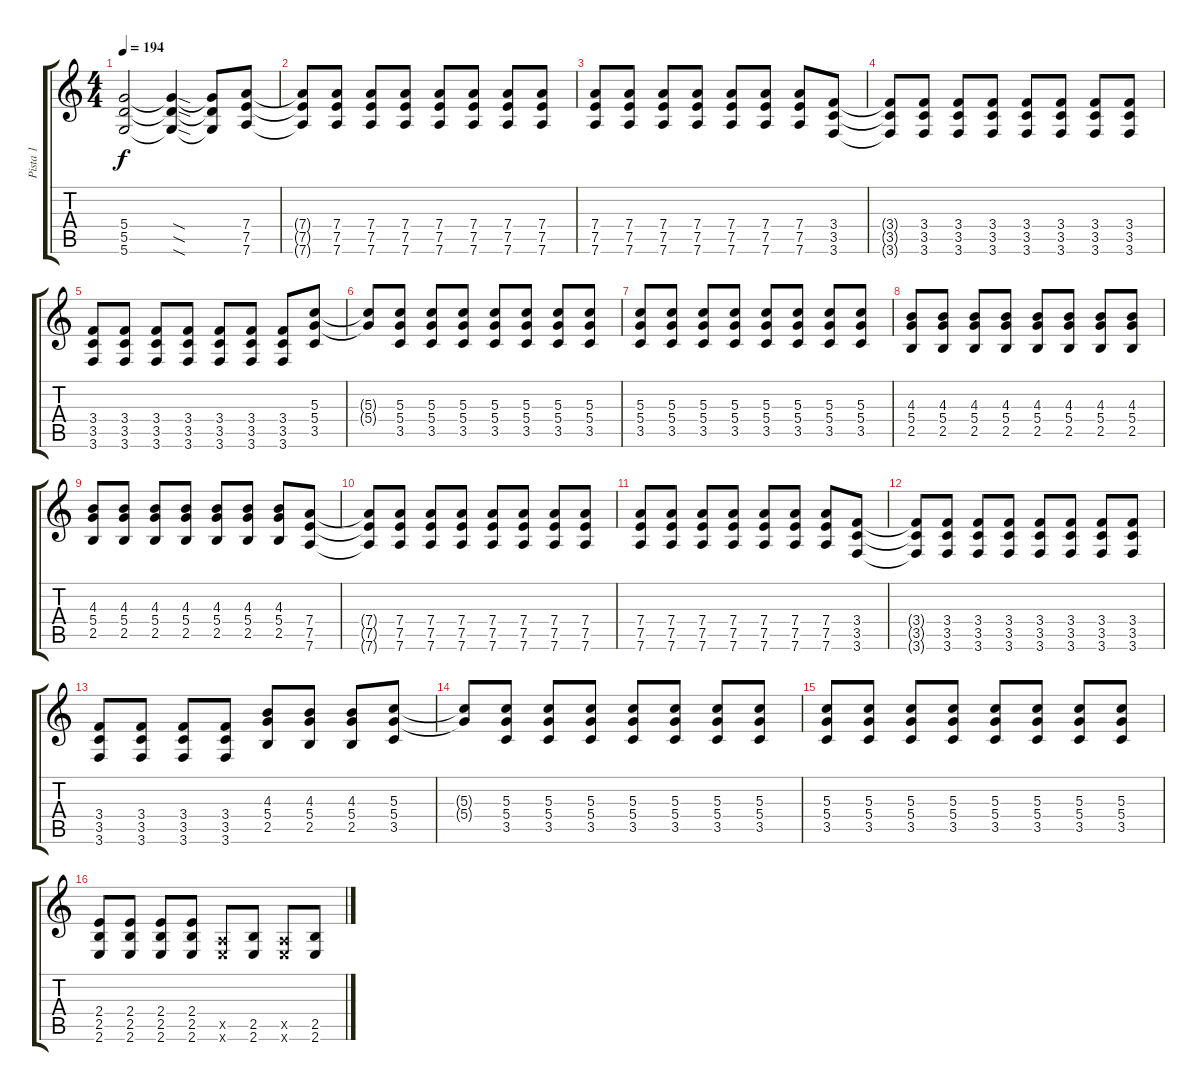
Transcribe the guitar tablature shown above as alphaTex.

\track ("Pista 1" "Pista 1") {instrument distortionguitar}
\staff {score tabs}
\tuning (E4 B3 G3 D3 A2 D2) {hide}
\ts (4 4)
\tempo 194
\clef g2
\ks c
(5.4 5.5 5.6).2{dy f} (5.4{sod t} 5.5{sod t} 5.6{sod t}).4 (5.4{t} 5.5{t} 5.6{t}).8 (7.4 7.5 7.6).8 |
(7.4{t} 7.5{t} 7.6{t}).8 (7.4 7.5 7.6).8 (7.4 7.5 7.6).8 (7.4 7.5 7.6).8 (7.4 7.5 7.6).8 (7.4 7.5 7.6).8 (7.4 7.5 7.6).8 (7.4 7.5 7.6).8 |
(7.4 7.5 7.6).8 (7.4 7.5 7.6).8 (7.4 7.5 7.6).8 (7.4 7.5 7.6).8 (7.4 7.5 7.6).8 (7.4 7.5 7.6).8 (7.4 7.5 7.6).8 (3.4 3.5 3.6).8 |
(3.4{t} 3.5{t} 3.6{t}).8 (3.4 3.5 3.6).8 (3.4 3.5 3.6).8 (3.4 3.5 3.6).8 (3.4 3.5 3.6).8 (3.4 3.5 3.6).8 (3.4 3.5 3.6).8 (3.4 3.5 3.6).8 |
(3.4 3.5 3.6).8 (3.4 3.5 3.6).8 (3.4 3.5 3.6).8 (3.4 3.5 3.6).8 (3.4 3.5 3.6).8 (3.4 3.5 3.6).8 (3.4 3.5 3.6).8 (5.3 5.4 3.5).8 |
(5.3{t} 5.4{t}).8 (5.3 5.4 3.5).8 (5.3 5.4 3.5).8 (5.3 5.4 3.5).8 (5.3 5.4 3.5).8 (5.3 5.4 3.5).8 (5.3 5.4 3.5).8 (5.3 5.4 3.5).8 |
(5.3 5.4 3.5).8 (5.3 5.4 3.5).8 (5.3 5.4 3.5).8 (5.3 5.4 3.5).8 (5.3 5.4 3.5).8 (5.3 5.4 3.5).8 (5.3 5.4 3.5).8 (5.3 5.4 3.5).8 |
(4.3 5.4 2.5).8 (4.3 5.4 2.5).8 (4.3 5.4 2.5).8 (4.3 5.4 2.5).8 (4.3 5.4 2.5).8 (4.3 5.4 2.5).8 (4.3 5.4 2.5).8 (4.3 5.4 2.5).8 |
(4.3 5.4 2.5).8 (4.3 5.4 2.5).8 (4.3 5.4 2.5).8 (4.3 5.4 2.5).8 (4.3 5.4 2.5).8 (4.3 5.4 2.5).8 (4.3 5.4 2.5).8 (7.4 7.5 7.6).8 |
(7.4{t} 7.5{t} 7.6{t}).8 (7.4 7.5 7.6).8 (7.4 7.5 7.6).8 (7.4 7.5 7.6).8 (7.4 7.5 7.6).8 (7.4 7.5 7.6).8 (7.4 7.5 7.6).8 (7.4 7.5 7.6).8 |
(7.4 7.5 7.6).8 (7.4 7.5 7.6).8 (7.4 7.5 7.6).8 (7.4 7.5 7.6).8 (7.4 7.5 7.6).8 (7.4 7.5 7.6).8 (7.4 7.5 7.6).8 (3.4 3.5 3.6).8 |
(3.4{t} 3.5{t} 3.6{t}).8 (3.4 3.5 3.6).8 (3.4 3.5 3.6).8 (3.4 3.5 3.6).8 (3.4 3.5 3.6).8 (3.4 3.5 3.6).8 (3.4 3.5 3.6).8 (3.4 3.5 3.6).8 |
(3.4 3.5 3.6).8 (3.4 3.5 3.6).8 (3.4 3.5 3.6).8 (3.4 3.5 3.6).8 (4.3 5.4 2.5).8 (4.3 5.4 2.5).8 (4.3 5.4 2.5).8 (5.3 5.4 3.5).8 |
(5.3{t} 5.4{t}).8 (5.3 5.4 3.5).8 (5.3 5.4 3.5).8 (5.3 5.4 3.5).8 (5.3 5.4 3.5).8 (5.3 5.4 3.5).8 (5.3 5.4 3.5).8 (5.3 5.4 3.5).8 |
(5.3 5.4 3.5).8 (5.3 5.4 3.5).8 (5.3 5.4 3.5).8 (5.3 5.4 3.5).8 (5.3 5.4 3.5).8 (5.3 5.4 3.5).8 (5.3 5.4 3.5).8 (5.3 5.4 3.5).8 |
(2.4 2.5 2.6).8 (2.4 2.5 2.6).8 (2.4 2.5 2.6).8 (2.4 2.5 2.6).8 (0.5{x} 2.6{x}).8 (2.5 2.6).8 (0.5{x} 2.6{x}).8 (2.5 2.6).8
